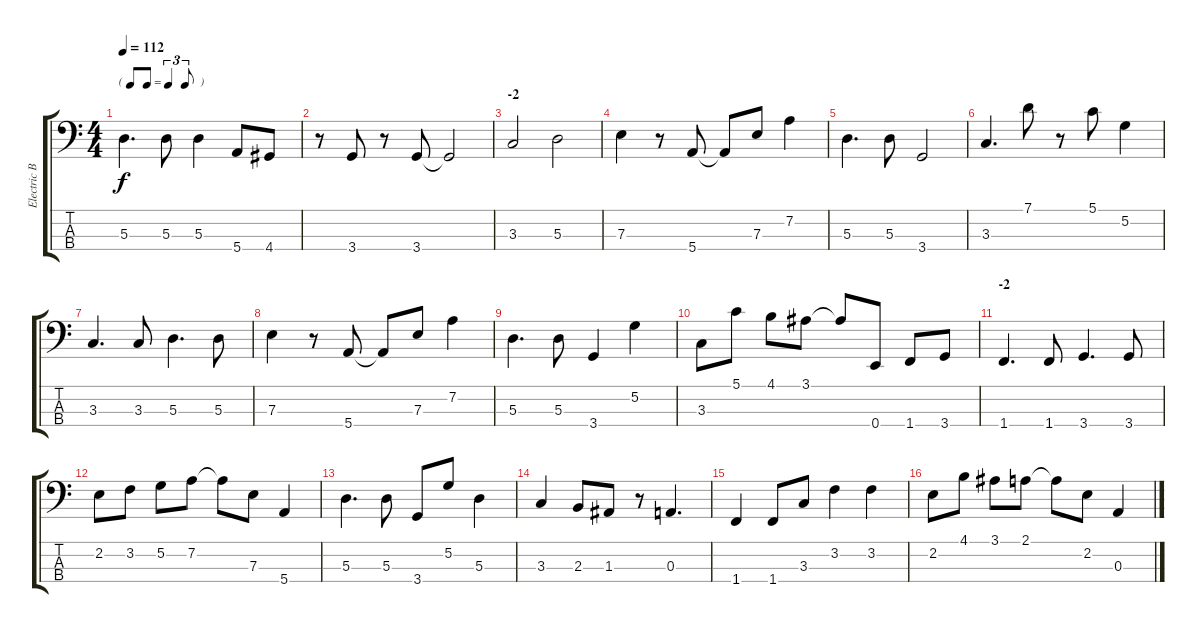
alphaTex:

\track ("Electric Bass" "Electric B") {instrument electricbassfinger}
\staff {score tabs}
\tuning (G2 D2 A1 E1) {hide}
\ts (4 4)
\tf triplet8th
\tempo 112
\clef f4
\ks c
5.3.4{d dy f} 5.3.8 5.3.4 5.4.8 4.4.8 |
r.8 3.4.8 r.8 3.4.8 3.4{t}.2 |
\section ("" "-2")
3.3.2 5.3.2 |
7.3.4 r.8 5.4.8 5.4{t}.8 7.3.8 7.2.4 |
5.3.4{d} 5.3.8 3.4.2 |
3.3.4{d} 7.1.8 r.8 5.1.8 5.2.4 |
3.3.4{d} 3.3.8 5.3.4{d} 5.3.8 |
7.3.4 r.8 5.4.8 5.4{t}.8 7.3.8 7.2.4 |
5.3.4{d} 5.3.8 3.4.4 5.2.4 |
3.3.8 5.1.8 4.1.8 3.1.8 3.1{t}.8 0.4.8 1.4.8 3.4.8 |
\section ("" "-2")
1.4.4{d} 1.4.8 3.4.4{d} 3.4.8 |
2.2.8 3.2.8 5.2.8 7.2.8 7.2{t}.8 7.3.8 5.4.4 |
5.3.4{d} 5.3.8 3.4.8 5.2.8 5.3.4 |
3.3.4 2.3.8 1.3.8 r.8 0.3.4{d} |
1.4.4 1.4.8 3.3.8 3.2.4 3.2.4 |
2.2.8 4.1.8 3.1.8 2.1.8 2.1{t}.8 2.2.8 0.3.4
